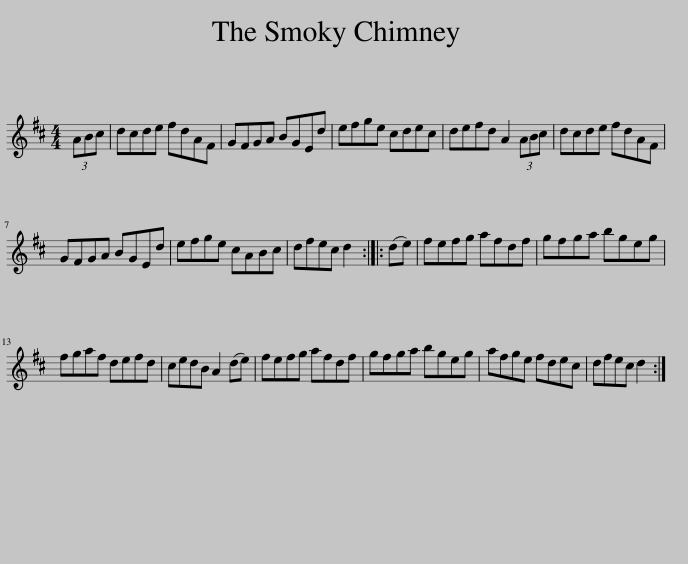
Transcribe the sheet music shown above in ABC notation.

X:1
L:1/8
M:4/4
I:linebreak $
K:D
V:1 treble
V:1
 (3ABc | dcde fdAF | GFGA BGEd | efge cdec | defd A2 (3ABc | %5
 dcde fdAF |$ GFGA BGEd | efge cABc | dfec d2 :: (de) | %10
 fefg afdf | gfga bgeg |$ fgaf defd | cedB A2 (de) | fefg afdf | %15
 gfga bgeg | afge fdec | dfec d2 :| %18
